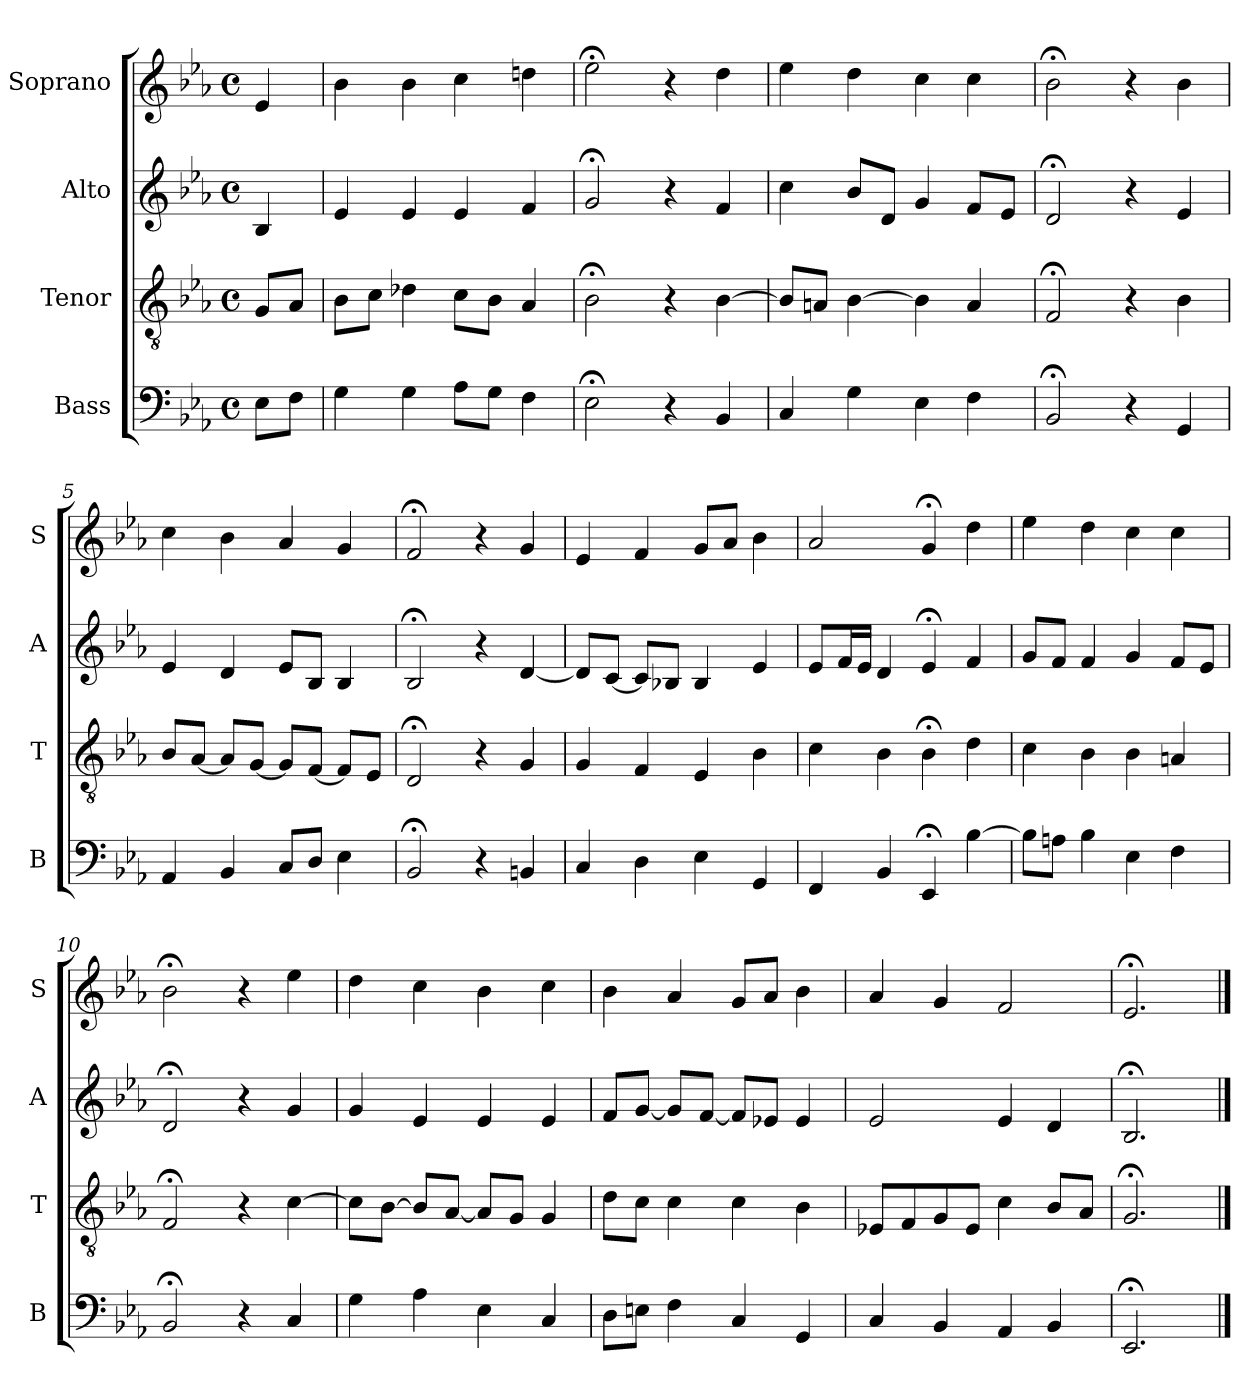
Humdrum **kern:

**kern	**kern	**kern	**kern
*part4	*part3	*part2	*part1
*staff4	*staff3	*staff2	*staff1
*I"Bass	*I"Tenor	*I"Alto	*I"Soprano
*I'B	*I'T	*I'A	*I'S
*clefF4	*clefGv2	*clefG2	*clefG2
*k[b-e-a-]	*k[b-e-a-]	*k[b-e-a-]	*k[b-e-a-]
*E-:	*E-:	*E-:	*E-:
*M4/4	*M4/4	*M4/4	*M4/4
*met(c)	*met(c)	*met(c)	*met(c)
*MM100	*MM100	*MM100	*MM100
=	=	=	=
8E-L	8GL	4B-	4e-i
8FJ	8A-iJ	.	.
=1	=1	=1	=1
4G	8B-iL	4e-	4b-i
.	8cJ	.	.
4G	4d-X	4e-	4b-
8A-L	8cL	4e-	4cc
8GJ	8B-J	.	.
4F	4A-	4f	4ddn
=2	=2	=2	=2
2E-;<	2B-;<	2g;<	2ee-;<
4r	4r	4r	4r
4BB-	[4B-	4f	4dd
=3	=3	=3	=3
4C	8B-L]	4cc	4ee-
.	8AnJ	.	.
4G	[4B-	8b-L	4dd
.	.	8dJ	.
4E-	4B-]	4g	4cc
4F	4A	8fL	4cc
.	.	8e-J	.
=4	=4	=4	=4
2BB-;<	2F;<	2d;<	2b-;<
4r	4r	4r	4r
4GG	4B-	4e-	4b-
=5	=5	=5	=5
4AA-	8B-L	4e-	4cc
.	[8A-J	.	.
4BB-	8A-L]	4d	4b-
.	[8GJ	.	.
8CL	8GL]	8e-L	4a-
8DJ	[8FJ	8B-J	.
4E-	8FL]	4B-	4g
.	8E-J	.	.
=6	=6	=6	=6
2BB-;<	2D;<	2B-;<	2f;<
4r	4r	4r	4r
4BBn	4G	[4d	4g
=7	=7	=7	=7
4C	4G	8dL]	4e-
.	.	[8cJ	.
4D	4F	8cL]	4f
.	.	8B-XJ	.
4E-	4E-	4B-	8gL
.	.	.	8a-J
4GG	4B-	4e-	4b-
=8	=8	=8	=8
4FF	4c	8e-L	2a-
.	.	16fL	.
.	.	16e-JJ	.
4BB-	4B-i	4d	.
4EE-;<	4B-;<i	4e-;<	4g;<i
[4B-	4di	4f	4ddi
=9	=9	=9	=9
8B-L]	4c	8gL	4ee-
8AnJ	.	8fJ	.
4B-	4B-	4f	4dd
4E-	4B-	4g	4cc
4F	4An	8fL	4cc
.	.	8e-J	.
=10	=10	=10	=10
2BB-;<i	2F;<i	2d;<	2b-;<
4r	4r	4r	4r
4Ci	[4ci	4g	4ee-
=11	=11	=11	=11
4G	8ciL]	4g	4dd
.	[8B-J	.	.
4A-	8B-L]	4e-	4cc
.	[8A-J	.	.
4E-	8A-L]	4e-	4b-
.	8GiJ	.	.
4Ci	4Gi	4e-	4cc
=12	=12	=12	=12
8DiL	8diL	8fL	4b-
8EnJ	8cJ	[8gJ	.
4F	4c	8gL]	4a-
.	.	[8fJ	.
4C	4c	8fL]	8gL
.	.	8e-XJ	8a-J
4GG	4B-	4e-	4b-
=13	=13	=13	=13
4C	8E-XL	2e-	4a-
.	8F	.	.
4BB-	8G	.	4g
.	8E-J	.	.
4AA-	4c	4e-	2f
4BB-	8B-L	4d	.
.	8A-J	.	.
=14	=14	=14	=14
2.EE-;<	2.G;<	2.B-;<	2.e-;<
==	==	==	==
*-	*-	*-	*-
